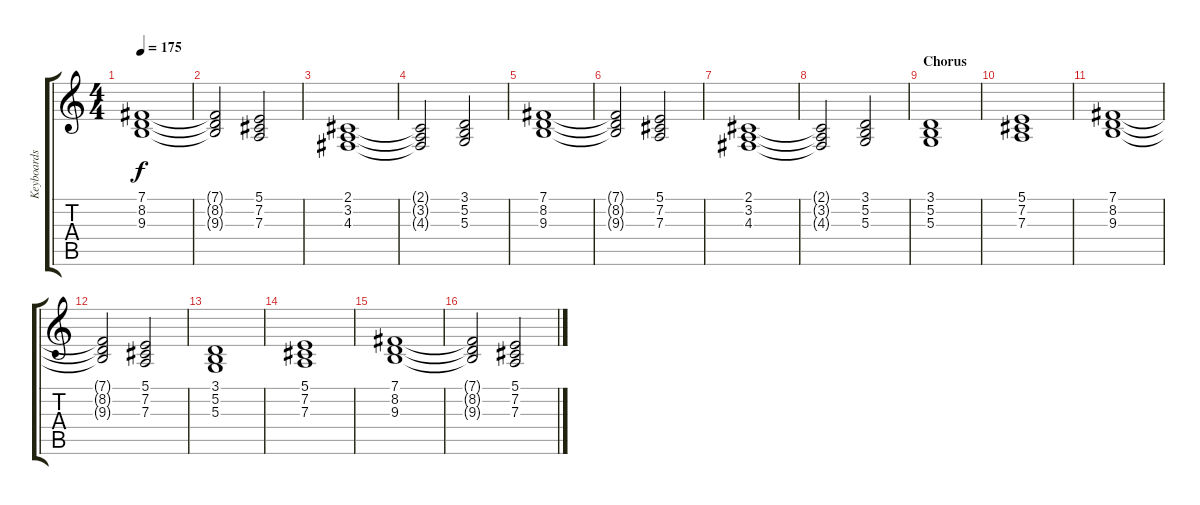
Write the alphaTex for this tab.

\track ("Keyboards / Dan" "Keyboards ") {instrument stringensemble1}
\staff {score tabs}
\tuning (B3 Gb3 D3 A2 E2 B1) {hide}
\ts (4 4)
\tempo 175
\clef g2
\ks c
(7.1 8.2 9.3).1{dy f} |
(7.1{t} 8.2{t} 9.3{t}).2 (5.1 7.2 7.3).2 |
(2.1 3.2 4.3).1 |
(2.1{t} 3.2{t} 4.3{t}).2 (3.1 5.2 5.3).2 |
(7.1 8.2 9.3).1 |
(7.1{t} 8.2{t} 9.3{t}).2 (5.1 7.2 7.3).2 |
(2.1 3.2 4.3).1 |
(2.1{t} 3.2{t} 4.3{t}).2 (3.1 5.2 5.3).2 |
\section ("" "Chorus")
(3.1 5.2 5.3).1 |
(5.1 7.2 7.3).1 |
(7.1 8.2 9.3).1 |
(7.1{t} 8.2{t} 9.3{t}).2 (5.1 7.2 7.3).2 |
(3.1 5.2 5.3).1 |
(5.1 7.2 7.3).1 |
(7.1 8.2 9.3).1 |
(7.1{t} 8.2{t} 9.3{t}).2 (5.1 7.2 7.3).2
